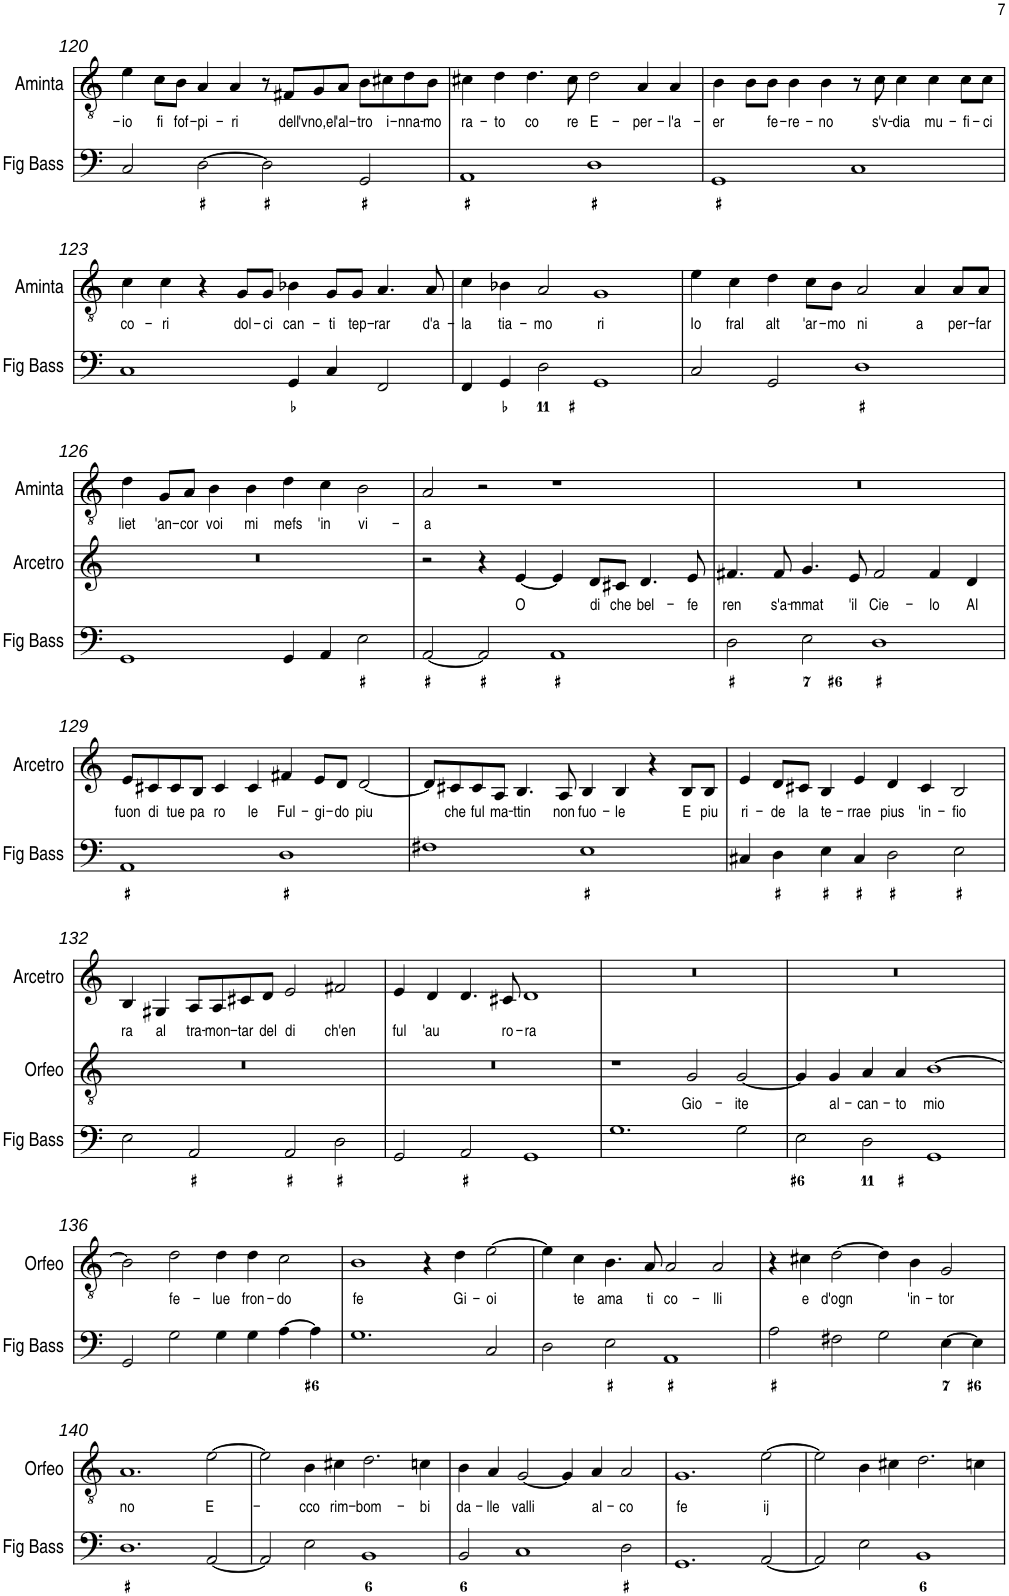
**kern	**kern	**text	**kern	**text	**kern	**text
*part4	*part3	*part3	*part2	*part2	*part1	*part1
*staff4	*staff3	*staff3	*staff2	*staff2	*staff1	*staff1
*I"Fig Bass	*I"Orfeo	*	*I"Arcetro	*	*I"Aminta	*
*I'Fig Bass	*I'Orfeo	*	*I'Arcetro	*	*I'Aminta	*
!!LO:PB:g=z
*clefF4	*clefGv2	*	*clefG2	*	*clefGv2	*
*k[]	*k[]	*	*k[]	*	*k[]	*
*M4/2	*M4/2	*	*M4/2	*	*M4/2	*
=120	=120	=120	=120	=120	=120	=120
!	!	!	!	!	!	!LO:LY:b
2C/	0r	.	0r	.	4e\	-io
!	!	!	!	!	!	!LO:LY:b
.	.	.	.	.	8c\L	fi
!	!	!	!	!	!	!LO:LY:b
.	.	.	.	.	8B\J	fof-
!	!	!	!	!	!	!LO:LY:b
[2D\	.	.	.	.	4A/	-pi-
!	!	!	!	!	!	!LO:LY:b
.	.	.	.	.	4A/	-ri
2D\]	.	.	.	.	8r	.
!	!	!	!	!	!	!LO:LY:b
.	.	.	.	.	8F#X/L	dell
!	!	!	!	!	!	!LO:LY:b
.	.	.	.	.	8G/	'vno,el
!	!	!	!	!	!	!LO:LY:b
.	.	.	.	.	8A/J	'al-
!	!	!	!	!	!	!LO:LY:b
2GG/	.	.	.	.	8B\L	-tro
!	!	!	!	!	!	!LO:LY:b
.	.	.	.	.	8c#X\	i-
!	!	!	!	!	!	!LO:LY:b
.	.	.	.	.	8d\	-nna-
!	!	!	!	!	!	!LO:LY:b
.	.	.	.	.	8B\J	-mo
=121	=121	=121	=121	=121	=121	=121
!	!	!	!	!	!	!LO:LY:b
1AA	0r	.	0r	.	4c#X\	ra-
!	!	!	!	!	!	!LO:LY:b
.	.	.	.	.	4d\	-to
!	!	!	!	!	!	!LO:LY:b
.	.	.	.	.	4.d\	co
!	!	!	!	!	!	!LO:LY:b
.	.	.	.	.	8c#\	re
!	!	!	!	!	!	!LO:LY:b
1D	.	.	.	.	2d\	E-
!	!	!	!	!	!	!LO:LY:b
.	.	.	.	.	4A/	-per-
!	!	!	!	!	!	!LO:LY:b
.	.	.	.	.	4A/	-l'a-
=122	=122	=122	=122	=122	=122	=122
!	!	!	!	!	!	!LO:LY:b
1GG	0r	.	0r	.	4B\	-er
.	.	.	.	.	8B\L	.
!	!	!	!	!	!	!LO:LY:b
.	.	.	.	.	8B\J	fe-
!	!	!	!	!	!	!LO:LY:b
.	.	.	.	.	4B\	-re-
!	!	!	!	!	!	!LO:LY:b
.	.	.	.	.	4B\	-no
1C	.	.	.	.	8r	.
!	!	!	!	!	!	!LO:LY:b
.	.	.	.	.	8c\	s'v-
!	!	!	!	!	!	!LO:LY:b
.	.	.	.	.	4c\	-dia
!	!	!	!	!	!	!LO:LY:b
.	.	.	.	.	4c\	mu-
!	!	!	!	!	!	!LO:LY:b
.	.	.	.	.	8c\L	-fi-
!	!	!	!	!	!	!LO:LY:b
.	.	.	.	.	8c\J	-ci
!!LO:LB:g=z
=123	=123	=123	=123	=123	=123	=123
!	!	!	!	!	!	!LO:LY:b
1C	0r	.	0r	.	4c\	co-
!	!	!	!	!	!	!LO:LY:b
.	.	.	.	.	4c\	-ri
.	.	.	.	.	4r	.
!	!	!	!	!	!	!LO:LY:b
.	.	.	.	.	8G/L	dol-
!	!	!	!	!	!	!LO:LY:b
.	.	.	.	.	8G/J	-ci
!	!	!	!	!	!	!LO:LY:b
4GG/	.	.	.	.	4B-X\	can-
!	!	!	!	!	!	!LO:LY:b
4C/	.	.	.	.	8G/L	-ti
!	!	!	!	!	!	!LO:LY:b
.	.	.	.	.	8G/J	tep-
!	!	!	!	!	!	!LO:LY:b
2FF/	.	.	.	.	4.A/	-rar
!	!	!	!	!	!	!LO:LY:b
.	.	.	.	.	8A/	d'a-
=124	=124	=124	=124	=124	=124	=124
!	!	!	!	!	!	!LO:LY:b
4FF/	0r	.	0r	.	4c\	-la
!	!	!	!	!	!	!LO:LY:b
4GG/	.	.	.	.	4B-X\	tia-
!	!	!	!	!	!	!LO:LY:b
2D\	.	.	.	.	2A/	-mo
!	!	!	!	!	!	!LO:LY:b
1GG	.	.	.	.	1G	ri
=125	=125	=125	=125	=125	=125	=125
!	!	!	!	!	!	!LO:LY:b
2C/	0r	.	0r	.	4e\	Io
!	!	!	!	!	!	!LO:LY:b
.	.	.	.	.	4c\	fral
!	!	!	!	!	!	!LO:LY:b
2GG/	.	.	.	.	4d\	alt
!	!	!	!	!	!	!LO:LY:b
.	.	.	.	.	8c\L	'ar-
!	!	!	!	!	!	!LO:LY:b
.	.	.	.	.	8B\J	-mo
!	!	!	!	!	!	!LO:LY:b
1D	.	.	.	.	2A/	ni
!	!	!	!	!	!	!LO:LY:b
.	.	.	.	.	4A/	a
!	!	!	!	!	!	!LO:LY:b
.	.	.	.	.	8A/L	per-
!	!	!	!	!	!	!LO:LY:b
.	.	.	.	.	8A/J	-far
!!LO:LB:g=z
=126	=126	=126	=126	=126	=126	=126
!	!	!	!	!	!	!LO:LY:b
1GG	0r	.	0r	.	4d\	liet
!	!	!	!	!	!	!LO:LY:b
.	.	.	.	.	8G/L	'an-
!	!	!	!	!	!	!LO:LY:b
.	.	.	.	.	8A/J	-cor
!	!	!	!	!	!	!LO:LY:b
.	.	.	.	.	4B\	voi
!	!	!	!	!	!	!LO:LY:b
.	.	.	.	.	4B\	mi
!	!	!	!	!	!	!LO:LY:b
4GG/	.	.	.	.	4d\	mefs
!	!	!	!	!	!	!LO:LY:b
4AA/	.	.	.	.	4c\	'in
!	!	!	!	!	!	!LO:LY:b
2E\	.	.	.	.	2B\	vi-
=127	=127	=127	=127	=127	=127	=127
!	!	!	!	!	!	!LO:LY:b
[2AA/	0r	.	2r	.	2A/	-a
2AA/]	.	.	4r	.	2r	.
!	!	!	!	!LO:LY:b	!	!
.	.	.	[4e/	O	.	.
1AA	.	.	4e/]	.	1r	.
!	!	!	!	!LO:LY:b	!	!
.	.	.	8d/L	di	.	.
!	!	!	!	!LO:LY:b	!	!
.	.	.	8c#X/J	che	.	.
!	!	!	!	!LO:LY:b	!	!
.	.	.	4.d/	bel-	.	.
!	!	!	!	!LO:LY:b	!	!
.	.	.	8e/	-fe	.	.
=128	=128	=128	=128	=128	=128	=128
!	!	!	!	!LO:LY:b	!	!
2D\	0r	.	4.f#X/	ren	0r	.
!	!	!	!	!LO:LY:b	!	!
.	.	.	8f#/	s'a-	.	.
!	!	!	!	!LO:LY:b	!	!
2E\	.	.	4.g/	-mmat	.	.
!	!	!	!	!LO:LY:b	!	!
.	.	.	8e/	'il	.	.
!	!	!	!	!LO:LY:b	!	!
1D	.	.	2f#/	Cie-	.	.
!	!	!	!	!LO:LY:b	!	!
.	.	.	4f#/	-lo	.	.
!	!	!	!	!LO:LY:b	!	!
.	.	.	4d/	Al	.	.
!!LO:LB:g=z
=129	=129	=129	=129	=129	=129	=129
!	!	!	!	!LO:LY:b	!	!
1AA	0r	.	8e/L	fuon	0r	.
!	!	!	!	!LO:LY:b	!	!
.	.	.	8c#X/	di	.	.
!	!	!	!	!LO:LY:b	!	!
.	.	.	8c#/	tue	.	.
!	!	!	!	!LO:LY:b	!	!
.	.	.	8B/J	pa	.	.
!	!	!	!	!LO:LY:b	!	!
.	.	.	4c#/	ro	.	.
!	!	!	!	!LO:LY:b	!	!
.	.	.	4c#/	le	.	.
!	!	!	!	!LO:LY:b	!	!
1D	.	.	4f#X/	Ful-	.	.
!	!	!	!	!LO:LY:b	!	!
.	.	.	8e/L	-gi-	.	.
!	!	!	!	!LO:LY:b	!	!
.	.	.	8d/J	-do	.	.
!	!	!	!	!LO:LY:b	!	!
.	.	.	[2d/	piu	.	.
=130	=130	=130	=130	=130	=130	=130
1F#X	0r	.	8d/L]	.	0r	.
!	!	!	!	!LO:LY:b	!	!
.	.	.	8c#X/	che	.	.
!	!	!	!	!LO:LY:b	!	!
.	.	.	8c#/	ful	.	.
!	!	!	!	!LO:LY:b	!	!
.	.	.	8A/J	ma-	.	.
!	!	!	!	!LO:LY:b	!	!
.	.	.	4.B/	-ttin	.	.
!	!	!	!	!LO:LY:b	!	!
.	.	.	8A/	non	.	.
!	!	!	!	!LO:LY:b	!	!
1E	.	.	4B/	fuo-	.	.
!	!	!	!	!LO:LY:b	!	!
.	.	.	4B/	-le	.	.
.	.	.	4r	.	.	.
!	!	!	!	!LO:LY:b	!	!
.	.	.	8B/L	E	.	.
!	!	!	!	!LO:LY:b	!	!
.	.	.	8B/J	piu	.	.
=131	=131	=131	=131	=131	=131	=131
!	!	!	!	!LO:LY:b	!	!
4C#X/	0r	.	4e/	ri-	0r	.
!	!	!	!	!LO:LY:b	!	!
4D\	.	.	8d/L	-de	.	.
!	!	!	!	!LO:LY:b	!	!
.	.	.	8c#X/J	la	.	.
!	!	!	!	!LO:LY:b	!	!
4E\	.	.	4B/	te-	.	.
!	!	!	!	!LO:LY:b	!	!
4C#/	.	.	4e/	-rrae	.	.
!	!	!	!	!LO:LY:b	!	!
2D\	.	.	4d/	pius	.	.
!	!	!	!	!LO:LY:b	!	!
.	.	.	4c#/	'in-	.	.
!	!	!	!	!LO:LY:b	!	!
2E\	.	.	2B/	-fio	.	.
!!LO:LB:g=z
=132	=132	=132	=132	=132	=132	=132
!	!	!	!	!LO:LY:b	!	!
2E\	0r	.	4B/	ra	0r	.
!	!	!	!	!LO:LY:b	!	!
.	.	.	4G#X/	al	.	.
!	!	!	!	!LO:LY:b	!	!
2AA/	.	.	8A/L	tra-	.	.
!	!	!	!	!LO:LY:b	!	!
.	.	.	8A/	-mon-	.	.
!	!	!	!	!LO:LY:b	!	!
.	.	.	8c#X/	-tar	.	.
!	!	!	!	!LO:LY:b	!	!
.	.	.	8d/J	del	.	.
!	!	!	!	!LO:LY:b	!	!
2AA/	.	.	2e/	di	.	.
!	!	!	!	!LO:LY:b	!	!
2D\	.	.	2f#X/	ch'en	.	.
=133	=133	=133	=133	=133	=133	=133
!	!	!	!	!LO:LY:b	!	!
2GG/	0r	.	4e/	ful	0r	.
!	!	!	!	!LO:LY:b	!	!
.	.	.	4d/	'au	.	.
2AA/	.	.	4.d/	.	.	.
!	!	!	!	!LO:LY:b	!	!
.	.	.	8c#X/	ro-	.	.
!	!	!	!	!LO:LY:b	!	!
1GG	.	.	1d	-ra	.	.
=134	=134	=134	=134	=134	=134	=134
1.G	1r	.	0r	.	0r	.
!	!	!LO:LY:b	!	!	!	!
.	2G/	Gio-	.	.	.	.
!	!	!LO:LY:b	!	!	!	!
2G\	[2G/	-ite	.	.	.	.
=135	=135	=135	=135	=135	=135	=135
2E\	4G/]	.	0r	.	0r	.
!	!	!LO:LY:b	!	!	!	!
.	4G/	al-	.	.	.	.
!	!	!LO:LY:b	!	!	!	!
2D\	4A/	-can-	.	.	.	.
!	!	!LO:LY:b	!	!	!	!
.	4A/	-to	.	.	.	.
!	!	!LO:LY:b	!	!	!	!
1GG	[1B	mio	.	.	.	.
!!LO:LB:g=z
=136	=136	=136	=136	=136	=136	=136
2GG/	2B\]	.	0r	.	0r	.
!	!	!LO:LY:b	!	!	!	!
2G\	2d\	fe-	.	.	.	.
!	!	!LO:LY:b	!	!	!	!
4G\	4d\	-lue	.	.	.	.
!	!	!LO:LY:b	!	!	!	!
4G\	4d\	fron-	.	.	.	.
!	!	!LO:LY:b	!	!	!	!
[4A\	2c\	-do	.	.	.	.
4A\]	.	.	.	.	.	.
=137	=137	=137	=137	=137	=137	=137
!	!	!LO:LY:b	!	!	!	!
1.G	1B	fe	0r	.	0r	.
.	4r	.	.	.	.	.
!	!	!LO:LY:b	!	!	!	!
.	4d\	Gi-	.	.	.	.
!	!	!LO:LY:b	!	!	!	!
2C/	[2e\	-oi	.	.	.	.
=138	=138	=138	=138	=138	=138	=138
2D\	4e\]	.	0r	.	0r	.
!	!	!LO:LY:b	!	!	!	!
.	4c\	te	.	.	.	.
!	!	!LO:LY:b	!	!	!	!
2E\	4.B\	ama	.	.	.	.
!	!	!LO:LY:b	!	!	!	!
.	8A/	ti	.	.	.	.
!	!	!LO:LY:b	!	!	!	!
1AA	2A/	co-	.	.	.	.
!	!	!LO:LY:b	!	!	!	!
.	2A/	-lli	.	.	.	.
=139	=139	=139	=139	=139	=139	=139
2A\	4r	.	0r	.	0r	.
!	!	!LO:LY:b	!	!	!	!
.	4c#X\	e	.	.	.	.
!	!	!LO:LY:b	!	!	!	!
2F#X\	[2d\	d'ogn	.	.	.	.
2G\	4d\]	.	.	.	.	.
!	!	!LO:LY:b	!	!	!	!
.	4B\	'in-	.	.	.	.
!	!	!LO:LY:b	!	!	!	!
[4E\	2G/	-tor	.	.	.	.
4E\]	.	.	.	.	.	.
!!LO:LB:g=z
=140	=140	=140	=140	=140	=140	=140
!	!	!LO:LY:b	!	!	!	!
1.D	1.A	no	0r	.	0r	.
!	!	!LO:LY:b	!	!	!	!
[2AA/	[2e\	E-	.	.	.	.
=141	=141	=141	=141	=141	=141	=141
2AA/]	2e\]	.	0r	.	0r	.
!	!	!LO:LY:b	!	!	!	!
2E\	4B\	-cco	.	.	.	.
!	!	!LO:LY:b	!	!	!	!
.	4c#X\	rim-	.	.	.	.
!	!	!LO:LY:b	!	!	!	!
1BB	2.d\	-bom-	.	.	.	.
!	!	!LO:LY:b	!	!	!	!
.	4cn\	-bi	.	.	.	.
=142	=142	=142	=142	=142	=142	=142
!	!	!LO:LY:b	!	!	!	!
2BB/	4B\	da-	0r	.	0r	.
!	!	!LO:LY:b	!	!	!	!
.	4A/	-lle	.	.	.	.
!	!	!LO:LY:b	!	!	!	!
1C	[2G/	valli	.	.	.	.
.	4G/]	.	.	.	.	.
!	!	!LO:LY:b	!	!	!	!
.	4A/	al-	.	.	.	.
!	!	!LO:LY:b	!	!	!	!
2D\	2A/	-co	.	.	.	.
=143	=143	=143	=143	=143	=143	=143
!	!	!LO:LY:b	!	!	!	!
1.GG	1.G	fe	0r	.	0r	.
!	!	!LO:LY:b	!	!	!	!
[2AA/	[2e\	ij	.	.	.	.
=144	=144	=144	=144	=144	=144	=144
2AA/]	2e\]	.	0r	.	0r	.
2E\	4B\	.	.	.	.	.
.	4c#X\	.	.	.	.	.
1BB	2.d\	.	.	.	.	.
.	4cn\	.	.	.	.	.
=	=	=	=	=	=	=
*-	*-	*-	*-	*-	*-	*-
